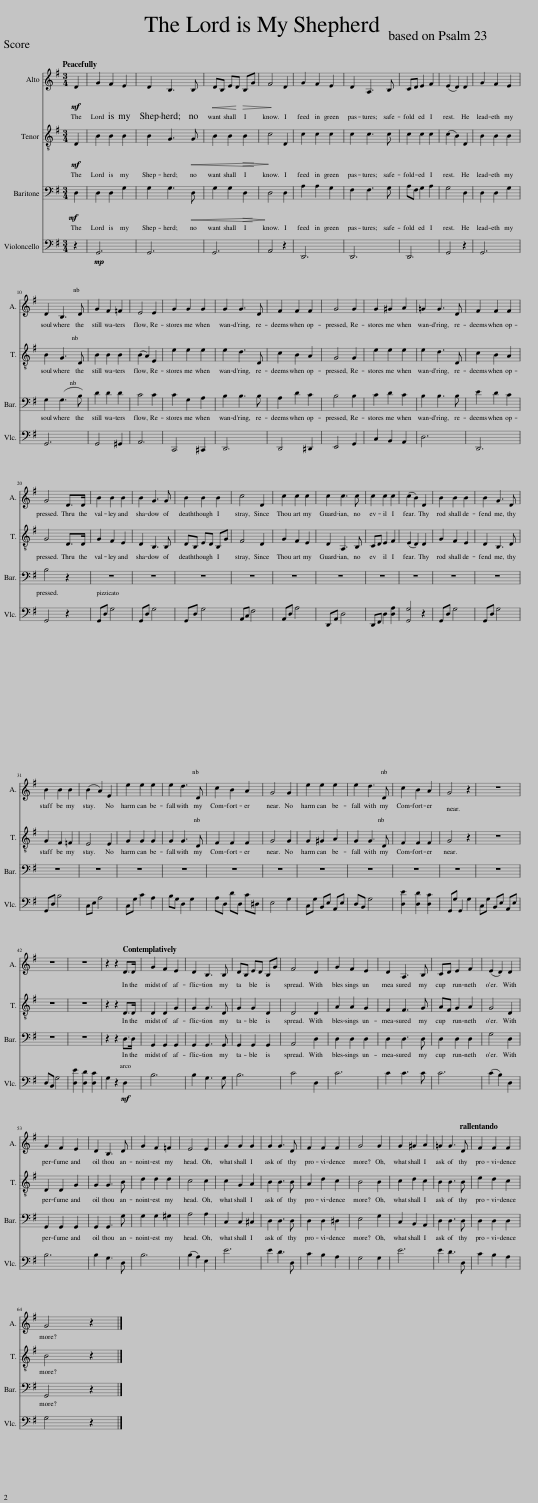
X:1
%%score 1 2 3 4
L:1/8
Q:1/4=90
M:3/4
I:linebreak $
K:G
V:1 treble
V:2 treble-8
V:3 bass
V:4 bass
V:1
!mf! D2 | G2 F2 E2 | D2 B,3 B, |!<(! DB, ED!>(! B,G!<)!!>)! | F4 D2 | %5
 G2 F2 E2 | D2 A,3 B, | CD E2 F2 | (E2 D2) D2 | G2 F2 E2 |$ %10
 D2 B,3 D | G2 F2 =F2 | E4 E2 | G2 G2 G2 | G2 G3 D | %15
 F2 F2 F2 | G4 G2 | G2 ^G2 A2 | =G2 G3 D | F2 F2 F2 |$ %20
 G4 D>D | B2 B2 B2 | B2 G3 G | B2 B2 B2 | c4 D2 | %25
 c2 c2 c2 | c2 c3 c | c2 c2 c2 | (c2 B2) D2 | B2 B2 B2 | %30
 B2 G3 D |$ B2 B2 B2 | (B2 A2) E2 | e2 e2 e2 | e2 d3 D | %35
 c2 B2 A2 | G4 G2 | e2 e2 e2 | e2 d3 D | c2 B2 A2 | %40
 G4 z2 | z6 |$ z6 | z6 | z2 z2[Q:1/4=80] D>D | %45
 G2 F2 E2 | D2 B,3 B, | DB, ED B,G | F4 D2 | G2 F2 E2 | %50
 D2 A,3 B, | CD E2 F2 | (E2 D2) D2 |$ G2 F2 E2 | D2 B,3 D | %55
 G2 F2 =F2 | E4 E2 | G2 G2 G2 | G2 G3 D | F2 F2 F2 | %60
 G4 G2 | G2 ^G2 A2 | =G2 G3[Q:1/4=75] D | F2 F2[Q:1/4=65] F2 |$ G4 z2 |] %65
V:2
!mf! D2 | B2 B2 B2 | B2 G3!<(! G!<)! | B2 B2!>(! B2!>)! | c4 D2 | %5
 c2 c2 c2 | c2 c3 c | c2 c2 c2 | (c2 B2) D2 | B2 B2 B2 |$ %10
 B2 G3 D | B2 B2 B2 | (B2 A2) E2 | e2 e2 e2 | e2 d3 D | %15
 c2 B2 A2 | G4 G2 | e2 e2 e2 | e2 d3 D | c2 B2 A2 |$ %20
 G4 D>D | G2 F2 E2 | D2 B,3 B, | DB, ED B,G | F4 D2 | %25
 G2 F2 E2 | D2 A,3 B, | CD E2 F2 | (E2 D2) D2 | G2 F2 E2 | %30
 D2 B,3 D |$ G2 F2 =F2 | E4 E2 | G2 G2 G2 | G2 G3 D | %35
 F2 F2 F2 | G4 G2 | G2 ^G2 A2 | G2 G3 D | F2 F2 F2 | %40
 G4 z2 | z6 |$ z6 | z6 | z2 z2 D>D | %45
 D2 D2 G2 | G2 G3 D | G2 G2 D2 | D4 D2 | A2 A2 G2 | %50
 F2 F3 G | AF G2 A2 | G4 D2 |$ D2 D2 G2 | G2 G3 B | %55
 d2 d2 d2 | c4 c2 | c2 G2 A2 | B2 B3 B | A2 d2 c2 | %60
 B4 B2 | c2 d2 c2 | B2 B3 B | e2 d2 c2 |$ B4 z2 |] %65
V:3
!mf! D,2 | D,2 D,2 G,2 | G,2 G,3!<(! D,!<)! | G,2 G,2!>(! D,2!>)! | D,4 D,2 | %5
 A,2 A,2 G,2 | F,2 F,3 G, | A,F, G,2 A,2 | G,4 D,2 | D,2 D,2 G,2 |$ %10
 G,2 (G,3 B,) | D2 D2 D2 | C4 C2 | C2 G,2 A,2 | B,2 B,3 B, | %15
 A,2 D2 C2 | B,4 B,2 | C2 D2 C2 | B,2 B,3 B, | E2 D2 C2 |$ %20
 B,4 z2 | z6 | z6 | z6 | z6 | %25
 z6 | z6 | z6 | z6 | z6 | %30
 z6 |$ z6 | z6 | z6 | z6 | %35
 z6 | z6 | z6 | z6 | z6 | %40
 z6 | z6 |$ z6 | z6 | z2 z2 D,>D, | %45
 G,,2 G,,2 G,,2 | G,,2 G,,3 G,, | G,,2 G,,2 G,,2 | A,,4 D,2 | D,2 D,2 D,2 | %50
 D,2 D,3 D, | D,2 D,2 D,2 | G,4 D,2 |$ G,,2 G,,2 G,,2 | G,,2 G,,3 G, | %55
 G,2 G,2 ^G,2 | A,4 A,2 | C,2 C,2 ^C,2 | D,2 D,3 D, | D,2 D,2 ^D,2 | %60
 E,4 G,2 | C,2 B,,2 A,,2 | D,2 D,3 D, | D,2 D,2 D,2 |$ G,,4 z2 |] %65
V:4
 z2 |!mp! G,,6 | G,,6 | G,,6 | A,,4 z2 | %5
 D,,6 | D,,6 | D,,6 | G,,4 z2 | G,,6 |$ %10
 G,,6 | G,,4 ^G,,2 | A,,6 | C,,4 ^C,,2 | D,,6 | %15
 D,,4 ^D,,2 | E,,4 G,,2 | C,2 B,,2 A,,2 | D,6 | D,,6 |$ %20
 G,,4 z2 | G,,D, G,4 | G,,D, G,4 | G,,D, G,4 | A,,C, F,4 | %25
 A,,D, A,4 | D,,A,, D,4 | D,,F,, D,2 [D,A,]2 | [G,,G,]4 z2 | G,,D, G,4 | %30
 G,,D, G,4 |$ G,,D, B,4 | C,E, A,4 | C,G, C2 A,2 | B,G, D,2 G,2 | %35
 A,D, DD, C^D, | E,4 G,2 | C,G, B,,E, A,,E, | D,B,, G,4 | [D,E]2 [D,D]2 [D,C]2 | %40
 G,,G, G,,2 G,2 | C,G, B,,E, A,,E, |$ D,B,, G,4 | [D,E]2 [D,D]2 [D,C]2 | G,2 z2!mf! D,2 | %45
 B,6 | B,2 G,3 G, | B,6 | C4 D,2 | C6 | %50
 C2 C3 C | C6 | (C2 B,2) D,2 |$ B,6 | B,2 G,3 D, | %55
 B,6 | (B,2 A,2) E,2 | E6 | E2 D3 D, | C2 B,2 A,2 | %60
 G,4 G,2 | E6 | E2 D3 D, | C2 B,2 A,2 |$ G,4 z2 |] %65
